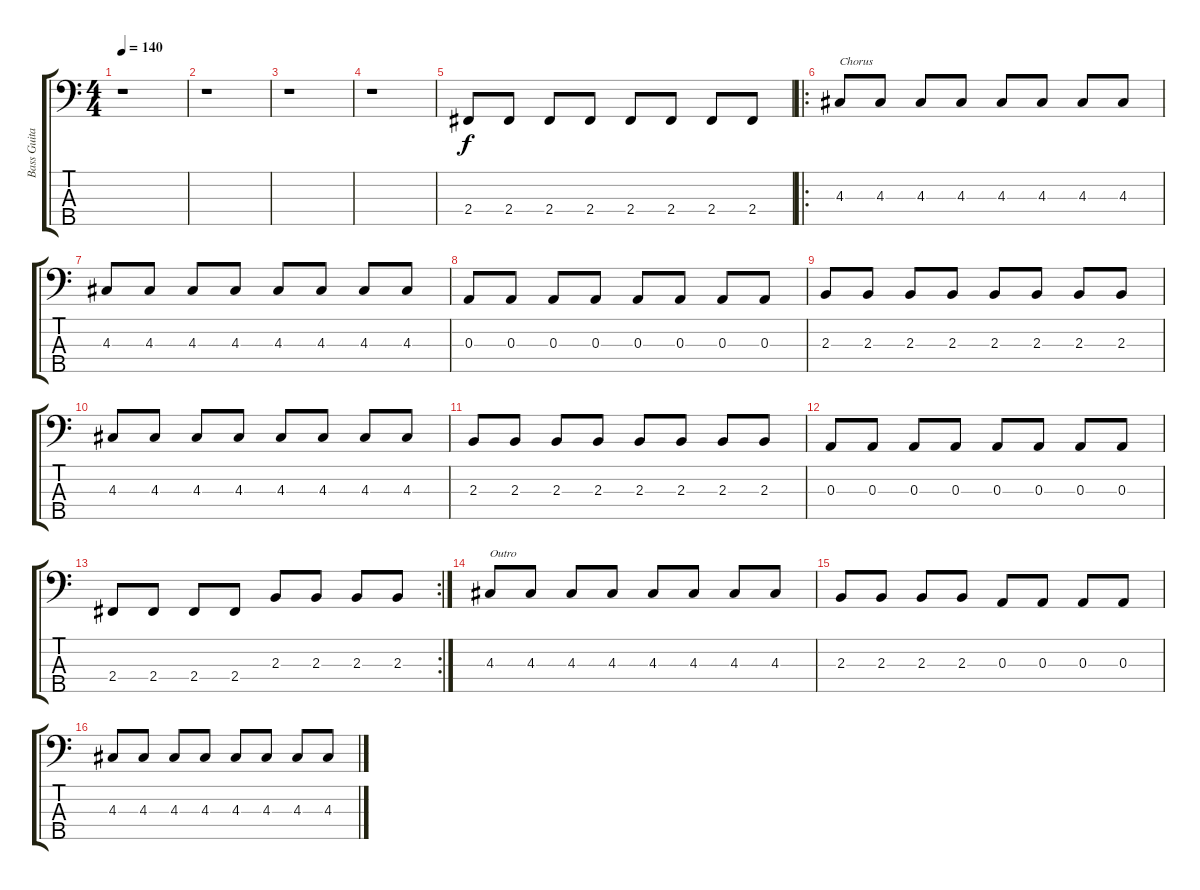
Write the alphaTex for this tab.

\track ("Bass Guitar" "Bass Guita") {instrument electricbassfinger}
\staff {score tabs}
\tuning (G2 D2 A1 E1 B0) {hide}
\ts (4 4)
\tempo 140
\clef f4
\ks c
r.1{dy f} |
r.1 |
r.1 |
r.1 |
2.4.8 2.4.8 2.4.8 2.4.8 2.4.8 2.4.8 2.4.8 2.4.8 |
\ro
4.3.8{txt "Chorus"} 4.3.8 4.3.8 4.3.8 4.3.8 4.3.8 4.3.8 4.3.8 |
4.3.8 4.3.8 4.3.8 4.3.8 4.3.8 4.3.8 4.3.8 4.3.8 |
0.3.8 0.3.8 0.3.8 0.3.8 0.3.8 0.3.8 0.3.8 0.3.8 |
2.3.8 2.3.8 2.3.8 2.3.8 2.3.8 2.3.8 2.3.8 2.3.8 |
4.3.8 4.3.8 4.3.8 4.3.8 4.3.8 4.3.8 4.3.8 4.3.8 |
2.3.8 2.3.8 2.3.8 2.3.8 2.3.8 2.3.8 2.3.8 2.3.8 |
0.3.8 0.3.8 0.3.8 0.3.8 0.3.8 0.3.8 0.3.8 0.3.8 |
\rc 2
2.4.8 2.4.8 2.4.8 2.4.8 2.3.8 2.3.8 2.3.8 2.3.8 |
4.3.8{txt "Outro"} 4.3.8 4.3.8 4.3.8 4.3.8 4.3.8 4.3.8 4.3.8 |
2.3.8 2.3.8 2.3.8 2.3.8 0.3.8 0.3.8 0.3.8 0.3.8 |
4.3.8 4.3.8 4.3.8 4.3.8 4.3.8 4.3.8 4.3.8 4.3.8
